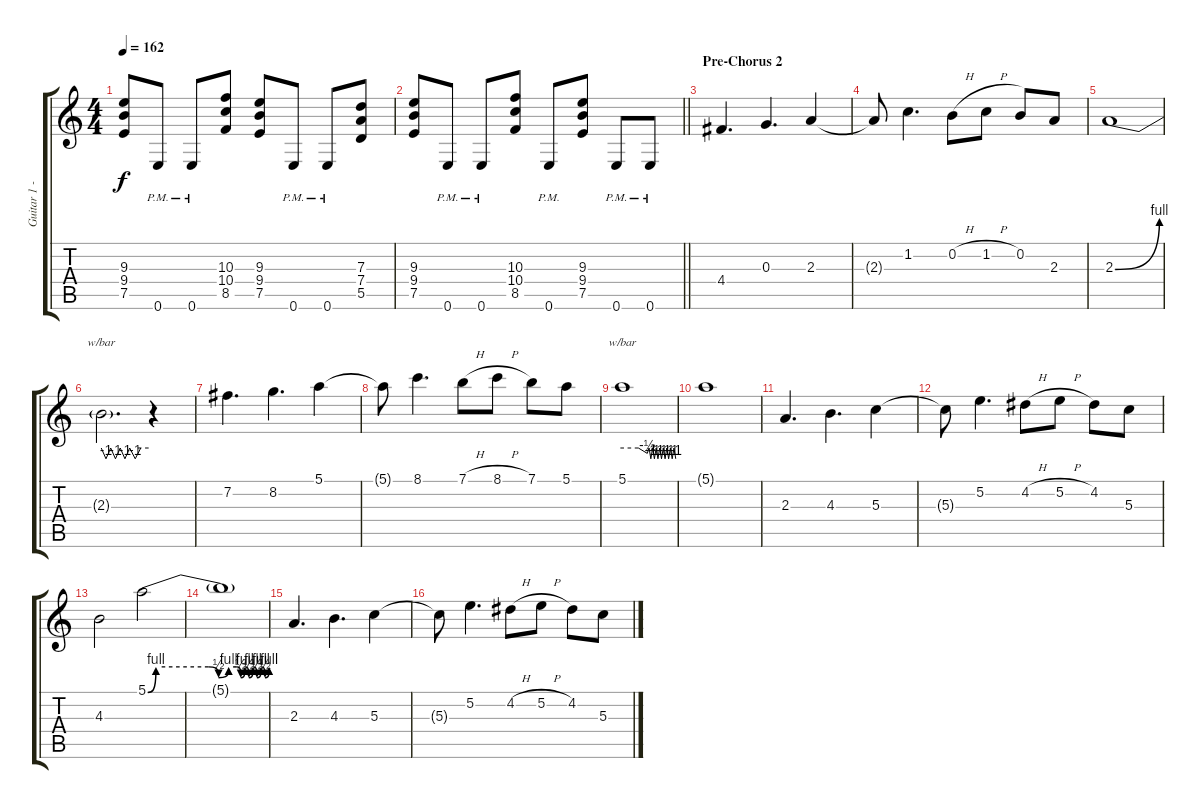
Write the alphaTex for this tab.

\track ("Guitar 1 - Wolf Hoffmann" "Guitar 1 -") {instrument distortionguitar}
\staff {score tabs}
\tuning (E4 B3 G3 D3 A2 E2) {hide}
\ts (4 4)
\tempo 162
\clef g2
\ks c
(9.3 9.4 7.5).8{dy f} 0.6{pm}.8 0.6{pm}.8 (10.3 10.4 8.5).8 (9.3 9.4 7.5).8 0.6{pm}.8 0.6{pm}.8 (7.3 7.4 5.5).8 |
\barLineRight lightlight
(9.3 9.4 7.5).8 0.6{pm}.8 0.6{pm}.8 (10.3 10.4 8.5).8 0.6{pm}.8 (9.3 9.4 7.5).8 0.6{pm}.8 0.6{pm}.8 |
\section ("" "Pre-Chorus 2")
4.4.4{d} 0.3.4{d} 2.3.4 |
2.3{t}.8 1.2.4{d} 0.2{h}.8 1.2{h}.8 0.2.8 2.3.8 |
2.3{be (bend 0 0 60 4)}.1 |
2.3{t}.2{d tbe (custom default 0 0 6 -4 12 0 18 -4 24 0 30 -4 36 0 43 -4 50 0 60 0)} r.4 |
7.2.4{d} 8.2.4{d} 5.1.4 |
5.1{t}.8 8.1.4{d} 7.1{h}.8 8.1{h}.8 7.1.8 5.1.8 |
5.1.1{tbe (custom default 0 0 18 0 28 -2 30 0 32 -4 34 0 36 -4 38 0 40 -4 42 0 44 -4 46 0 48 -4 50 0 52 -4 54 0 56 -4 58 0 60 -4)} |
5.1{t}.1 |
2.3.4{d} 4.3.4{d} 5.3.4 |
5.3{t}.8 5.2.4{d} 4.2{h}.8 5.2{h}.8 4.2.8 5.3.8 |
4.3.2 5.1{be (custom 0 0 4 4 30 4 35 2 40 4 44 4 46 2 48 4 50 2 52 4 54 2 56 4 58 2 60 4)}.2 |
5.1{t}.1 |
2.3.4{d} 4.3.4{d} 5.3.4 |
5.3{t}.8 5.2.4{d} 4.2{h}.8 5.2{h}.8 4.2.8 5.3.8
